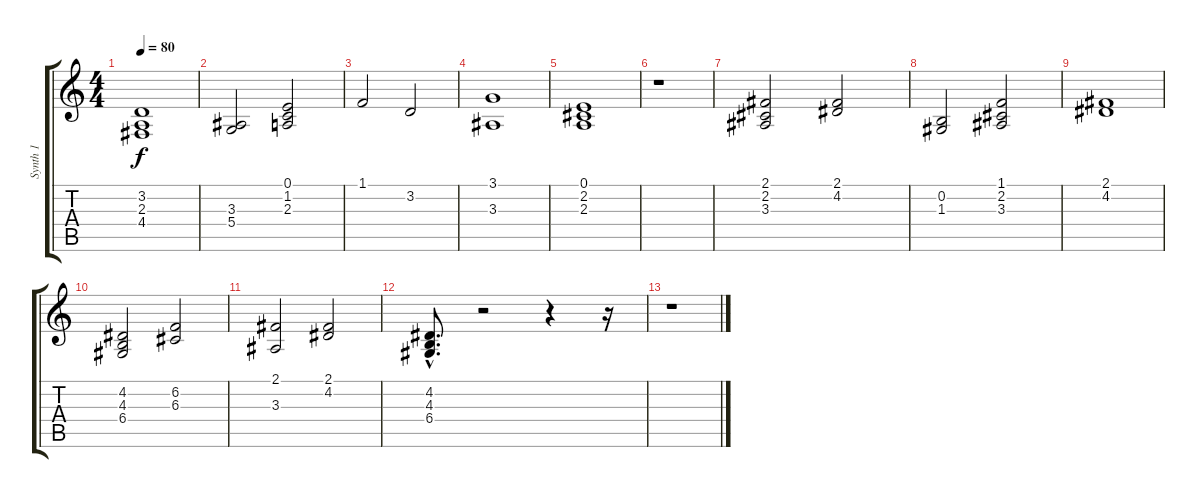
\track ("Synth 1" "Synth 1") {instrument synthstrings1}
\staff {score tabs}
\tuning (E4 B3 G3 D3 A2 E2) {hide}
\ts (4 4)
\tempo 80
\clef g2
\ks c
(3.2 2.3 4.4).1{dy f} |
(3.3 5.4).2 (0.1 1.2 2.3).2 |
1.1.2 3.2.2 |
(3.1 3.3).1 |
(0.1 2.2 2.3).1 |
r.1 |
(2.1 2.2 3.3).2 (2.1 4.2).2 |
(0.2 1.3).2 (1.1 2.2 3.3).2 |
(2.1 4.2).1 |
(4.2 4.3 6.4).2 (6.2 6.3).2 |
(2.1 3.3).2 (2.1 4.2).2 |
(4.2{hac} 4.3 6.4{hac}).8{d} r.2 r.4 r.16 |
r.1
